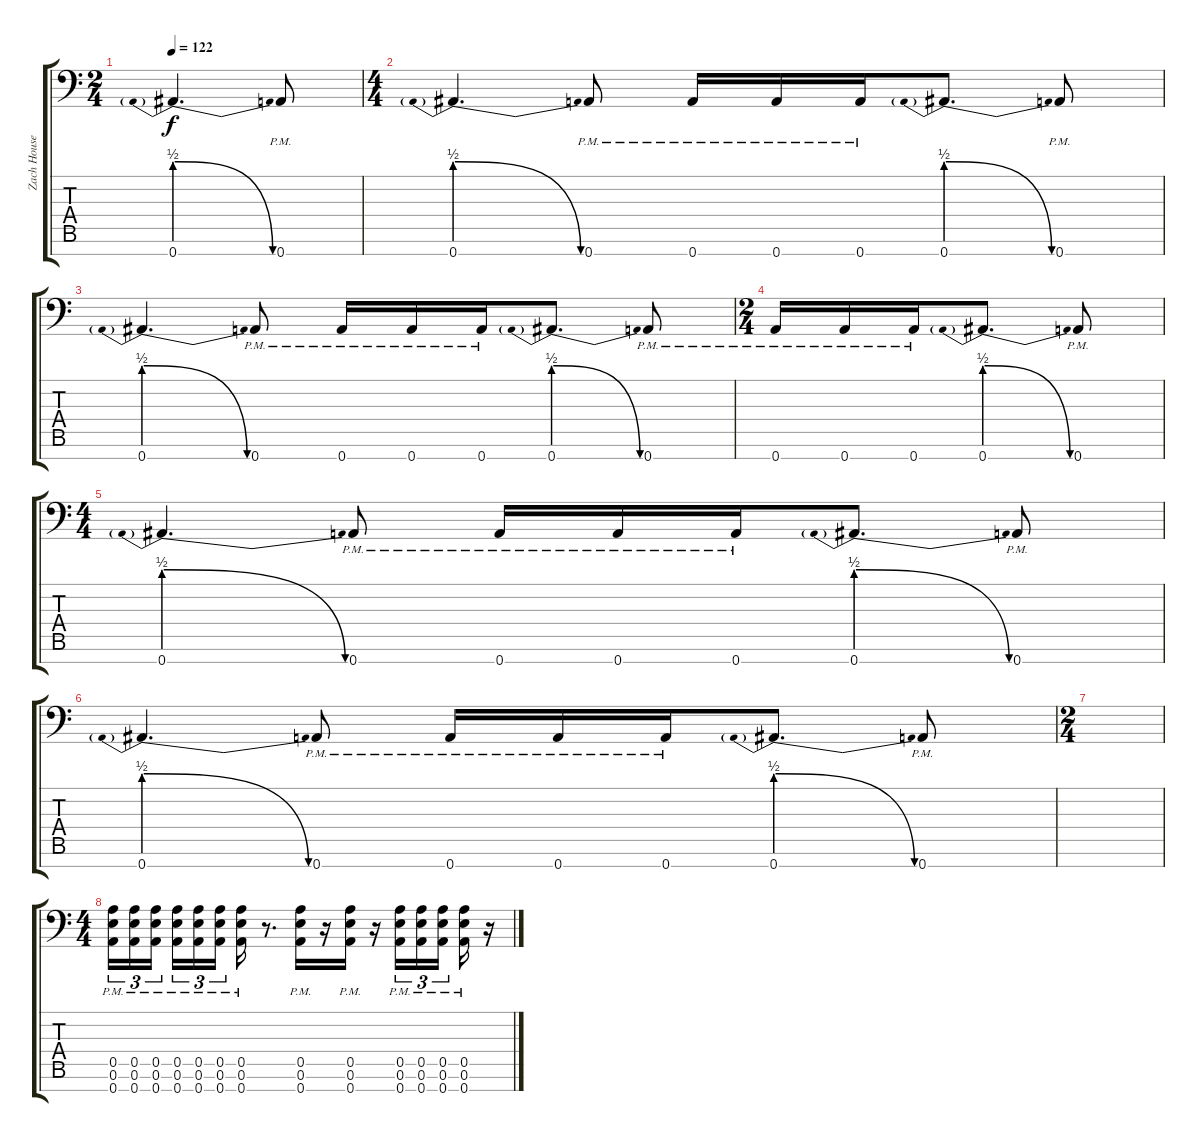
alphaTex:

\track ("Zach Householder" "Zach House") {instrument distortionguitar}
\staff {score tabs}
\tuning (E4 B3 G3 D3 A2 E2 A1) {hide}
\ts (2 4)
\tempo 122
\clef f4
\ks c
0.7{be (prebendrelease 0 2 60 0)}.4{d dy f} 0.7{pm}.8 |
\ts (4 4)
0.7{be (prebendrelease 0 2 60 0)}.4{d} 0.7{pm}.8 0.7{pm}.16 0.7{pm}.16 0.7{pm}.16 0.7{be (prebendrelease 0 2 60 0)}.8{d} 0.7{pm}.8 |
0.7{be (prebendrelease 0 2 60 0)}.4{d} 0.7{pm}.8 0.7{pm}.16 0.7{pm}.16 0.7{pm}.16 0.7{be (prebendrelease 0 2 60 0)}.8{d} 0.7{pm}.8 |
\ts (2 4)
0.7{pm}.16 0.7{pm}.16 0.7{pm}.16 0.7{be (prebendrelease 0 2 60 0)}.8{d} 0.7{pm}.8 |
\ts (4 4)
0.7{be (prebendrelease 0 2 60 0)}.4{d} 0.7{pm}.8 0.7{pm}.16 0.7{pm}.16 0.7{pm}.16 0.7{be (prebendrelease 0 2 60 0)}.8{d} 0.7{pm}.8 |
0.7{be (prebendrelease 0 2 60 0)}.4{d} 0.7{pm}.8 0.7{pm}.16 0.7{pm}.16 0.7{pm}.16 0.7{be (prebendrelease 0 2 60 0)}.8{d} 0.7{pm}.8 |
\ts (2 4)
|
\ts (4 4)
(0.5{pm} 0.6{pm} 0.7{pm}).16{tu (3 2)} (0.5{pm} 0.6{pm} 0.7{pm}).16{tu (3 2)} (0.5{pm} 0.6{pm} 0.7{pm}).16{tu (3 2) beam splitsecondary} (0.5{pm} 0.6{pm} 0.7{pm}).16{tu (3 2)} (0.5{pm} 0.6{pm} 0.7{pm}).16{tu (3 2)} (0.5{pm} 0.6{pm} 0.7{pm}).16{tu (3 2)} (0.5{pm} 0.6{pm} 0.7{pm}).16 r.8{d} (0.5{pm} 0.6{pm} 0.7{pm}).16 r.16 (0.5{pm} 0.6{pm} 0.7{pm}).16 r.16 (0.5{pm} 0.6{pm} 0.7{pm}).16{tu (3 2)} (0.5{pm} 0.6{pm} 0.7{pm}).16{tu (3 2)} (0.5{pm} 0.6{pm} 0.7{pm}).16{tu (3 2) beam splitsecondary} (0.5{pm} 0.6{pm} 0.7{pm}).16 r.16
